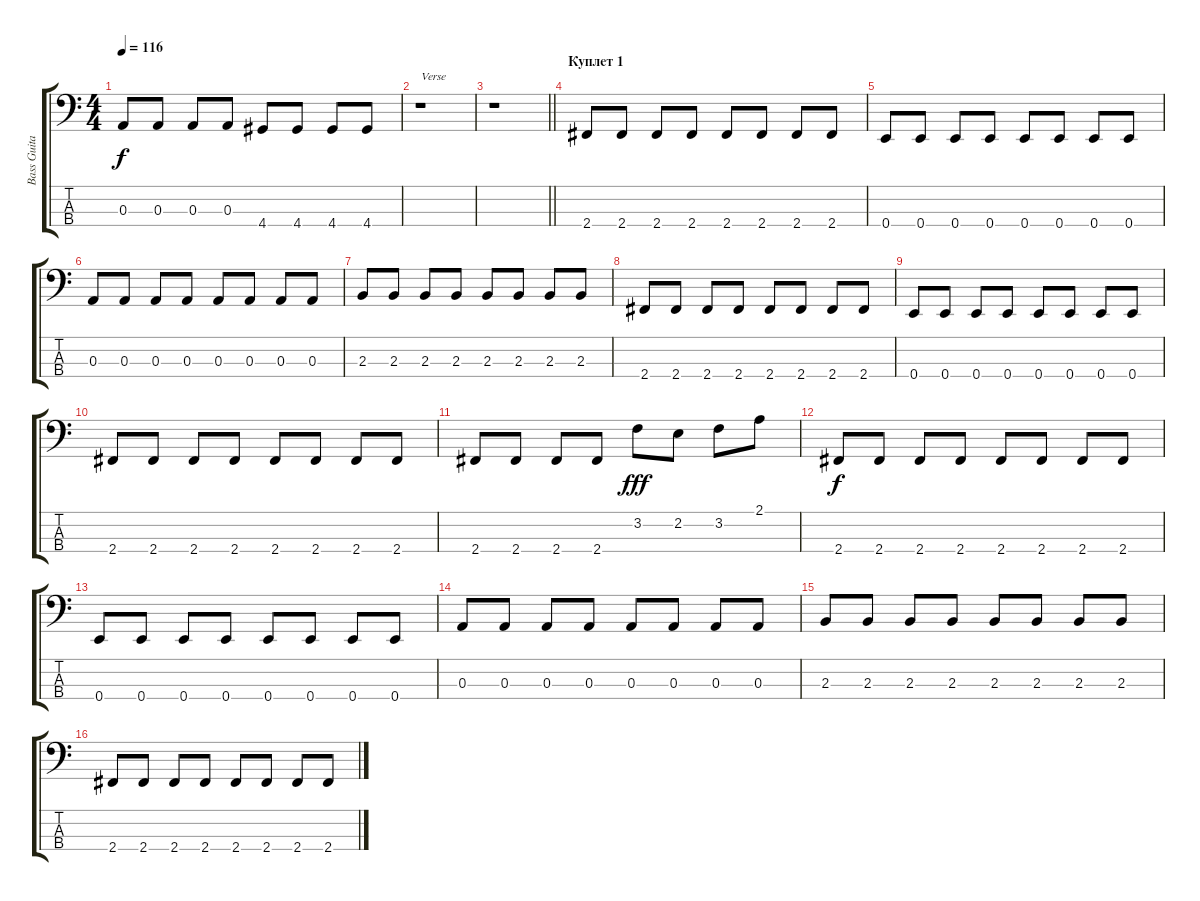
\track ("Bass Guitar" "Bass Guita") {instrument electricbassfinger}
\staff {score tabs}
\tuning (G2 D2 A1 E1) {hide}
\ts (4 4)
\tempo 116
\clef f4
\ks c
0.3.8{dy f} 0.3.8 0.3.8 0.3.8 4.4.8 4.4.8 4.4.8 4.4.8 |
r.1{txt "Verse"} |
\barLineRight lightlight
r.1 |
\section ("" "Куплет 1")
2.4.8 2.4.8 2.4.8 2.4.8 2.4.8 2.4.8 2.4.8 2.4.8 |
0.4.8 0.4.8 0.4.8 0.4.8 0.4.8 0.4.8 0.4.8 0.4.8 |
0.3.8 0.3.8 0.3.8 0.3.8 0.3.8 0.3.8 0.3.8 0.3.8 |
2.3.8 2.3.8 2.3.8 2.3.8 2.3.8 2.3.8 2.3.8 2.3.8 |
2.4.8 2.4.8 2.4.8 2.4.8 2.4.8 2.4.8 2.4.8 2.4.8 |
0.4.8 0.4.8 0.4.8 0.4.8 0.4.8 0.4.8 0.4.8 0.4.8 |
2.4.8 2.4.8 2.4.8 2.4.8 2.4.8 2.4.8 2.4.8 2.4.8 |
2.4.8 2.4.8 2.4.8 2.4.8 3.2.8{dy fff} 2.2.8 3.2.8 2.1.8 |
2.4.8{dy f} 2.4.8 2.4.8 2.4.8 2.4.8 2.4.8 2.4.8 2.4.8 |
0.4.8 0.4.8 0.4.8 0.4.8 0.4.8 0.4.8 0.4.8 0.4.8 |
0.3.8 0.3.8 0.3.8 0.3.8 0.3.8 0.3.8 0.3.8 0.3.8 |
2.3.8 2.3.8 2.3.8 2.3.8 2.3.8 2.3.8 2.3.8 2.3.8 |
2.4.8 2.4.8 2.4.8 2.4.8 2.4.8 2.4.8 2.4.8 2.4.8
